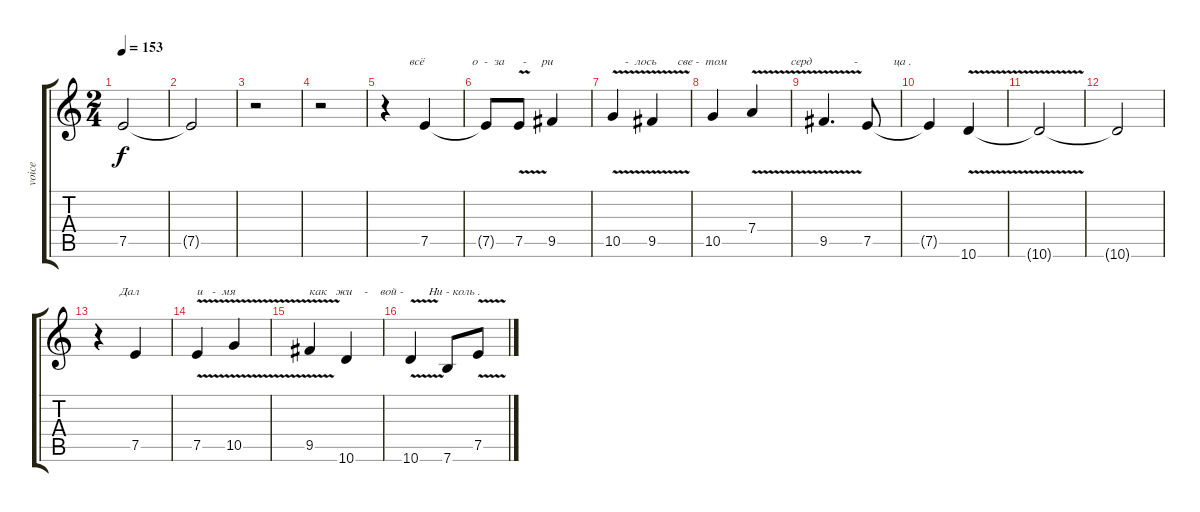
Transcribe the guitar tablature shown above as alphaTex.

\track ("voice" "voice") {instrument synthbass1}
\staff {score tabs}
\tuning (E4 B3 G3 D3 A2 E2) {hide}
\ts (2 4)
\tempo 153
\clef g2
\ks c
7.5{t}.2{dy f} |
7.5{t}.2 |
r.2 |
r.2 |
r.4{txt "        всё                о  -  за      -     ри"} 7.5.4 |
7.5{t}.8 7.5{v}.8 9.5.4 |
10.5{v}.4{txt "    -  лось       све -  том"} 9.5{v}.4 |
10.5.4 7.4{v}.4{txt "             серд              -            ца ."} |
9.5{v}.4{d} 7.5.8 |
7.5{t}.4 10.6{v}.4 |
10.6{t}.2 |
10.6{t}.2 |
r.4{txt "       Дал"} 7.5.4 |
7.5{v}.4{txt "и   -  мя"} 10.5{v}.4 |
9.5{v}.4{txt "как   жи    -    вой -"} 10.6.4 |
10.6{v}.4{txt "      Ни - коль ."} 7.6.8 7.5{v}.8
